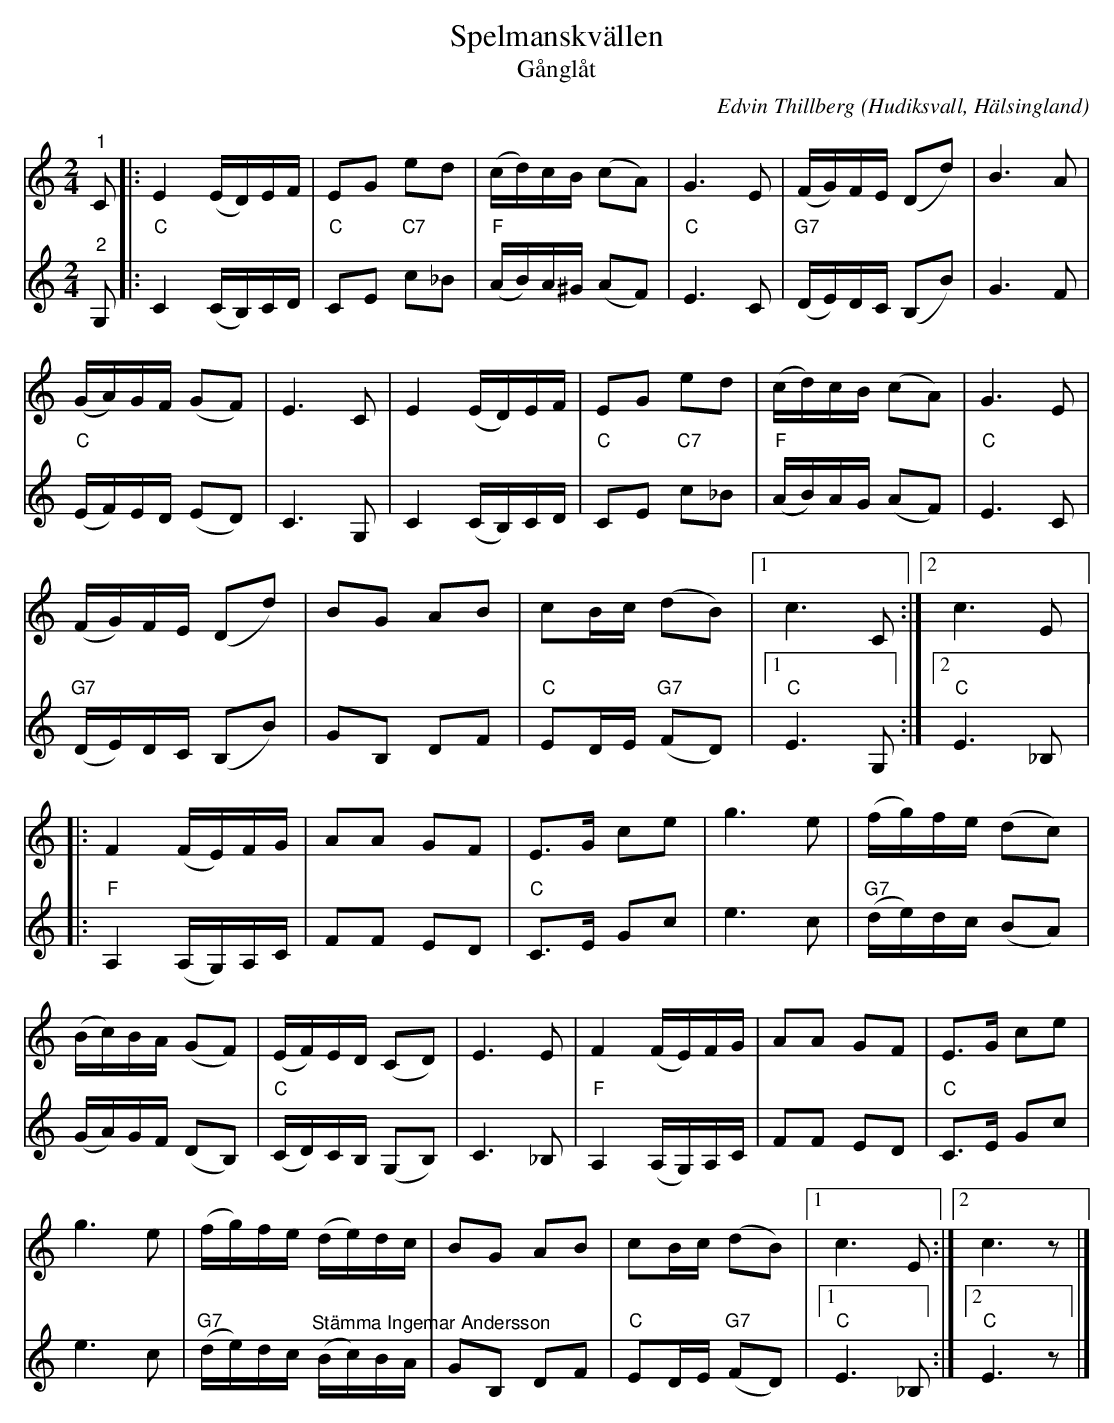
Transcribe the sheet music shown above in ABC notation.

X:1
T:Spelmanskvällen
T:Gånglåt
C:Edvin Thillberg
O:Hudiksvall, Hälsingland
L:1/8
M:2/4
K:C
V:1
"^1" C |: E2 (E/D/)E/F/ | EG ed | (c/d/)c/B/ (cA) | G3 E | (F/G/)F/E/ (Dd) | B3 A |
(G/A/)G/F/ (GF) | E3 C | E2 (E/D/)E/F/ | EG ed | (c/d/)c/B/ (cA) | G3 E |
(F/G/)F/E/ (Dd) | BG AB | cB/c/ (dB) |1 c3 C :|2 c3 E |:
F2 (F/E/)F/G/ | AA GF | E>G ce | g3 e | (f/g/)f/e/ (dc) |
(B/c/)B/A/ (GF) | (E/F/)E/D/ (CD) | E3 E | F2 (F/E/)F/G/ | AA GF | E>G ce |
g3 e | (f/g/)f/e/ (d/e/)d/c/ | BG AB | cB/c/ (dB) |1 c3 E :|2 c3 z |]
V:2
"^2" G, |:"C" C2 (C/B,/)C/D/ |"C" CE"C7" c_B |"F" (A/B/)A/^G/ (AF) |"C" E3 C | "G7" (D/E/)D/C/ (B,B) | G3 F |
"C" (E/F/)E/D/ (ED) | C3 G, | C2 (C/B,/)C/D/ |"C" CE"C7" c_B | "F" (A/B/)A/G/ (AF) |"C" E3 C |
"G7" (D/E/)D/C/ (B,B) | GB, DF |"C" ED/E/"G7" (FD) |1 "C" E3 G, :|2"C" E3 _B, |:
"F" A,2 (A,/G,/)A,/C/ | FF ED |"C" C>E Gc | e3 c |
"G7" (d/e/)d/c/ (BA) | (G/A/)G/F/ (DB,) |"C" (C/D/)C/B,/ (G,B,) | C3 _B, |
"F" A,2 (A,/G,/)A,/C/ | FF ED |"C" C>E Gc | e3 c |"G7" (d/e/)d/c/ "^Stämma Ingemar Andersson" (B/c/)B/A/ |
GB, DF | "C" ED/E/"G7" (FD) |1 "C"E3 _B, :|2"C" E3 z |]
